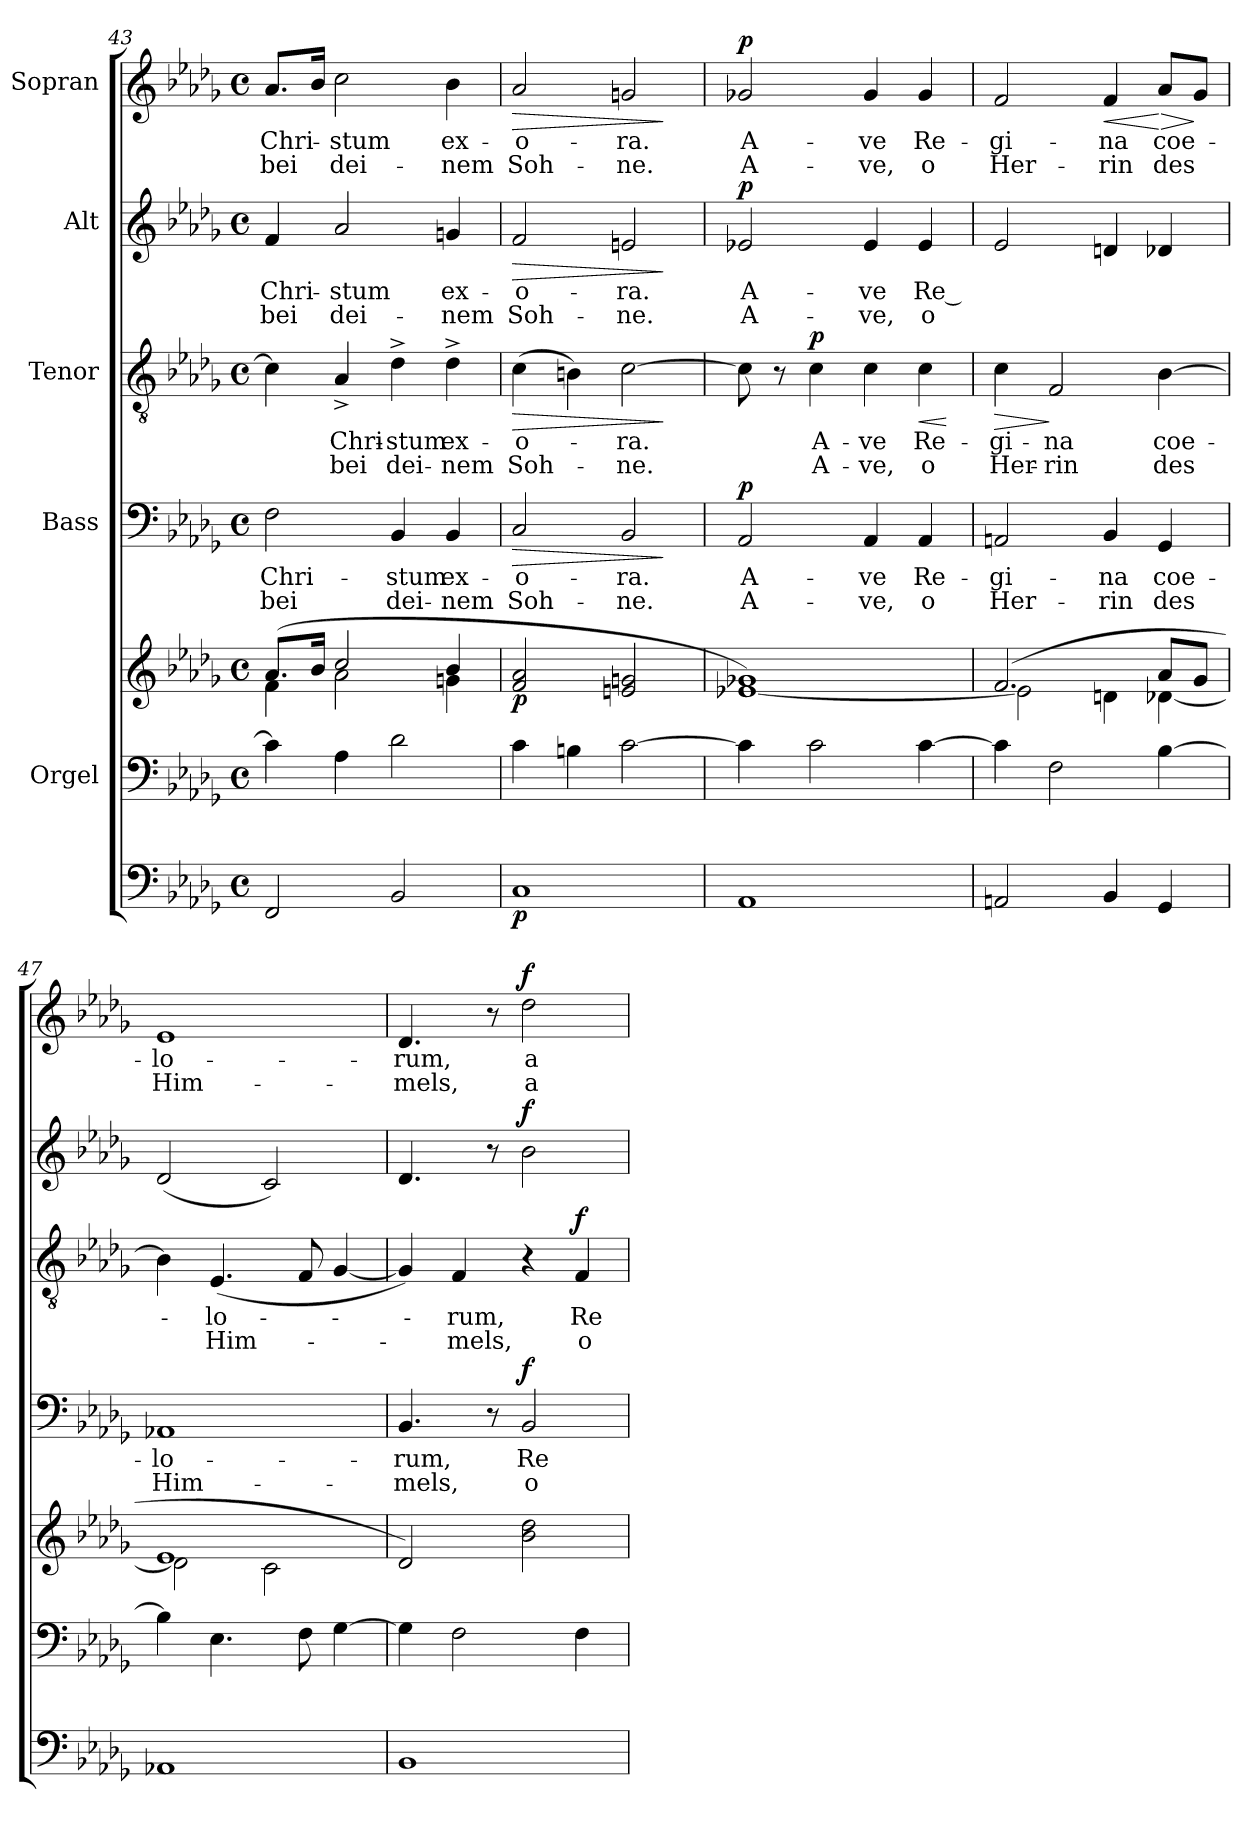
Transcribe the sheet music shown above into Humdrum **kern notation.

**kern	**dynam	**kern	**kern	**dynam	**kern	**text	**text	**dynam	**kern	**text	**text	**dynam	**kern	**text	**text	**dynam	**kern	**text	**text	**dynam
*part6	*part6	*part5	*part5	*part5	*part4	*part4	*part4	*part4	*part3	*part3	*part3	*part3	*part2	*part2	*part2	*part2	*part1	*part1	*part1	*part1
*staff7	*staff7	*staff6	*staff5	*staff5/6	*staff4	*staff4	*staff4	*staff4	*staff3	*staff3	*staff3	*staff3	*staff2	*staff2	*staff2	*staff2	*staff1	*staff1	*staff1	*staff1
*	*	*I"Orgel	*	*	*I"Bass	*	*	*	*I"Tenor	*	*	*	*I"Alt	*	*	*	*I"Sopran	*	*	*
*clefF4	*	*clefF4	*clefG2	*	*clefF4	*	*	*	*clefGv2	*	*	*	*clefG2	*	*	*	*clefG2	*	*	*
*k[b-e-a-d-g-]	*	*k[b-e-a-d-g-]	*k[b-e-a-d-g-]	*	*k[b-e-a-d-g-]	*	*	*	*k[b-e-a-d-g-]	*	*	*	*k[b-e-a-d-g-]	*	*	*	*k[b-e-a-d-g-]	*	*	*
*D-:	*	*D-:	*D-:	*	*D-:	*	*	*	*D-:	*	*	*	*D-:	*	*	*	*D-:	*	*	*
*M4/4	*	*M4/4	*M4/4	*	*M4/4	*	*	*	*M4/4	*	*	*	*M4/4	*	*	*	*M4/4	*	*	*
*met(c)	*	*met(c)	*met(c)	*	*met(c)	*	*	*	*met(c)	*	*	*	*met(c)	*	*	*	*met(c)	*	*	*
=43	=43	=43	=43	=43	=43	=43	=43	=43	=43	=43	=43	=43	=43	=43	=43	=43	=43	=43	=43	=43
*	*	*	*^	*	*	*	*	*	*	*	*	*	*	*	*	*	*	*	*	*
2FF/	.	4c\]	(>8.a-/L	4f\	.	2F\	Chri-	bei	.	4c\]	.	.	.	4f/	Chri-	bei	.	8.a-/L	Chri-	-bei	.
.	.	.	16b-/Jk	.	.	.	.	.	.	.	.	.	.	.	.	.	.	16b-/Jk	.	.	.
.	.	4A-\	2cc/	2a-\	.	.	.	.	.	4A-^/	Chri-	bei	.	2a-/	-stum	dei-	.	2cc\	-stum	dei-	.
2BB-/	.	2d-\	.	.	.	4BB-/	-stum	dei-	.	4d-^\	-stum	dei-	.	.	.	.	.	.	.	.	.
.	.	.	4b-/	4gn\	.	4BB-/	ex-	-nem	.	4d-^\	ex-	-nem	.	4gn/	ex-	-nem	.	4b-\	ex-	-nem	.
=44	=44	=44	=44	=44	=44	=44	=44	=44	=44	=44	=44	=44	=44	=44	=44	=44	=44	=44	=44	=44	=44
!	!LO:DY:b	!	!	!	!LO:DY:b	!	!	!	!LO:HP:b	!	!	!	!LO:HP:b	!	!	!	!LO:HP:b	!	!	!	!LO:HP:b
*	*	*	*v	*v	*	*	*	*	*	*	*	*	*	*	*	*	*	*	*	*	*
1C	p	4c\	2f/ 2a-/	p	2C/	-o-	Soh-	>	(>4c\	-o-	Soh-	>	2f/	-o-	Soh-	>	2a-/	-o-	Soh-	>
.	.	4Bn\	.	.	.	.	.	.	4Bn\)	.	.	.	.	.	.	.	.	.	.	.
.	.	[2c\	2en/ 2gn/	.	2BB-/	-ra.	-ne.	.	[2c\	-ra.	-ne.	.	2en/	-ra.	-ne.	.	2gn/	-ra.	-ne.	.
.	.	.	.	.	.	.	.	]	.	.	.	]	.	.	.	]	.	.	.	]
=45	=45	=45	=45	=45	=45	=45	=45	=45	=45	=45	=45	=45	=45	=45	=45	=45	=45	=45	=45	=45
!	!	!	!	!	!	!	!	!LO:DY:a	!	!	!	!	!	!	!	!LO:DY:a	!	!	!	!LO:DY:a
1AA-	.	4c\]	[1e-X 1g-X)	.	2AA-/	A-	A-	p	8c\]	.	.	.	2e-X/	A-	A-	p	2g-X/	A-	A-	p
.	.	.	.	.	.	.	.	.	8r	.	.	.	.	.	.	.	.	.	.	.
!	!	!	!	!	!	!	!	!	!	!	!	!LO:DY:a	!	!	!	!	!	!	!	!
.	.	2c\	.	.	.	.	.	.	4c\	A-	A-	p	.	.	.	.	.	.	.	.
.	.	.	.	.	4AA-/	-ve	-ve,	.	4c\	-ve	-ve,	.	4e-/	-ve	-ve,	.	4g-/	-ve	-ve,	.
!	!	!	!	!	!	!	!	!	!	!	!	!LO:HP:b	!	!	!	!	!	!	!	!
.	.	[4c\	.	.	4AA-/	Re-	o	.	4c\	Re-	o	<	4e-/	Re --	o	.	4g-/	Re-	o	.
.	.	.	.	.	.	.	.	.	.	.	.	[	.	.	.	.	.	.	.	.
!!LO:PB:g=z
=46	=46	=46	=46	=46	=46	=46	=46	=46	=46	=46	=46	=46	=46	=46	=46	=46	=46	=46	=46	=46
*	*	*	*^	*	*	*	*	*	*	*	*	*	*	*	*	*	*	*	*	*
!	!	!	!	!	!	!	!	!	!	!	!	!	!LO:HP:b	!	!	!	!	!	!	!	!
2AAn/	.	4c\]	(>2.f/	2e-\]	.	2AAn/	-gi-	Her-	.	4c\	-gi-	Her-	>	2e-/	.	.	.	2f/	-gi-	Her-	.
.	.	2F\	.	.	.	.	.	.	.	2F/	-na	-rin	]	.	.	.	.	.	.	.	.
!	!	!	!	!	!	!	!	!	!	!	!	!	!	!	!	!	!	!	!	!	!LO:HP:b
4BB-/	.	.	.	4dn\	.	4BB-/	-na	-rin	.	.	.	.	.	4dn/	.	.	.	4f/	-na	-rin	<
!	!	!	!	!	!	!	!	!	!	!	!	!	!	!	!	!	!	!	!	!	!LO:HP:n=1:b
4GG-/	.	[4B-\	8a-/L	[4d-X\	.	4GG-/	coe-	des	.	[4B-\	coe-	des	.	4d-X/	.	.	.	8a-/L	coe-	des	[ >
.	.	.	8g-/J	.	.	.	.	.	.	.	.	.	.	.	.	.	.	8g-/J	.	.	]
=47	=47	=47	=47	=47	=47	=47	=47	=47	=47	=47	=47	=47	=47	=47	=47	=47	=47	=47	=47	=47	=47
1AA-X	.	4B-\]	1e-	2d-\]	.	1AA-X	-lo-	Him-	.	4B-\]	.	.	.	(>2d-/	.	.	.	1e-	-lo-	Him-	.
.	.	4.E-\	.	.	.	.	.	.	.	(>4.E-/	-lo-	Him-	.	.	.	.	.	.	.	.	.
.	.	.	.	2c\	.	.	.	.	.	.	.	.	.	2c/)	.	.	.	.	.	.	.
.	.	8F\	.	.	.	.	.	.	.	8F/	.	.	.	.	.	.	.	.	.	.	.
.	.	[4G-\	.	.	.	.	.	.	.	[4G-/	.	.	.	.	.	.	.	.	.	.	.
*	*	*	*v	*v	*	*	*	*	*	*	*	*	*	*	*	*	*	*	*	*	*
=48	=48	=48	=48	=48	=48	=48	=48	=48	=48	=48	=48	=48	=48	=48	=48	=48	=48	=48	=48	=48
1BB-	.	4G-\]	2d-/)	.	4.BB-/	-rum,	-mels,	.	4G-/])	.	.	.	4.d-/	.	.	.	4.d-/	-rum,	-mels,	.
.	.	2F\	.	.	.	.	.	.	4F/	-rum,	-mels,	.	.	.	.	.	.	.	.	.
.	.	.	.	.	8r	.	.	.	.	.	.	.	8r	.	.	.	8r	.	.	.
!	!	!	!	!	!	!	!	!LO:DY:a	!	!	!	!	!	!	!	!LO:DY:a	!	!	!	!LO:DY:a
.	.	.	2b-\ 2dd-\	.	2BB-/	Re-	o-	f	4r	.	.	.	2b-\	.	.	f	2dd-\	a-	a-	f
!	!	!	!	!	!	!	!	!	!	!	!	!LO:DY:a	!	!	!	!	!	!	!	!
.	.	4F\	.	.	.	.	.	.	4F/	Re-	o	f	.	.	.	.	.	.	.	.
=	=	=	=	=	=	=	=	=	=	=	=	=	=	=	=	=	=	=	=	=
*-	*-	*-	*-	*-	*-	*-	*-	*-	*-	*-	*-	*-	*-	*-	*-	*-	*-	*-	*-	*-
